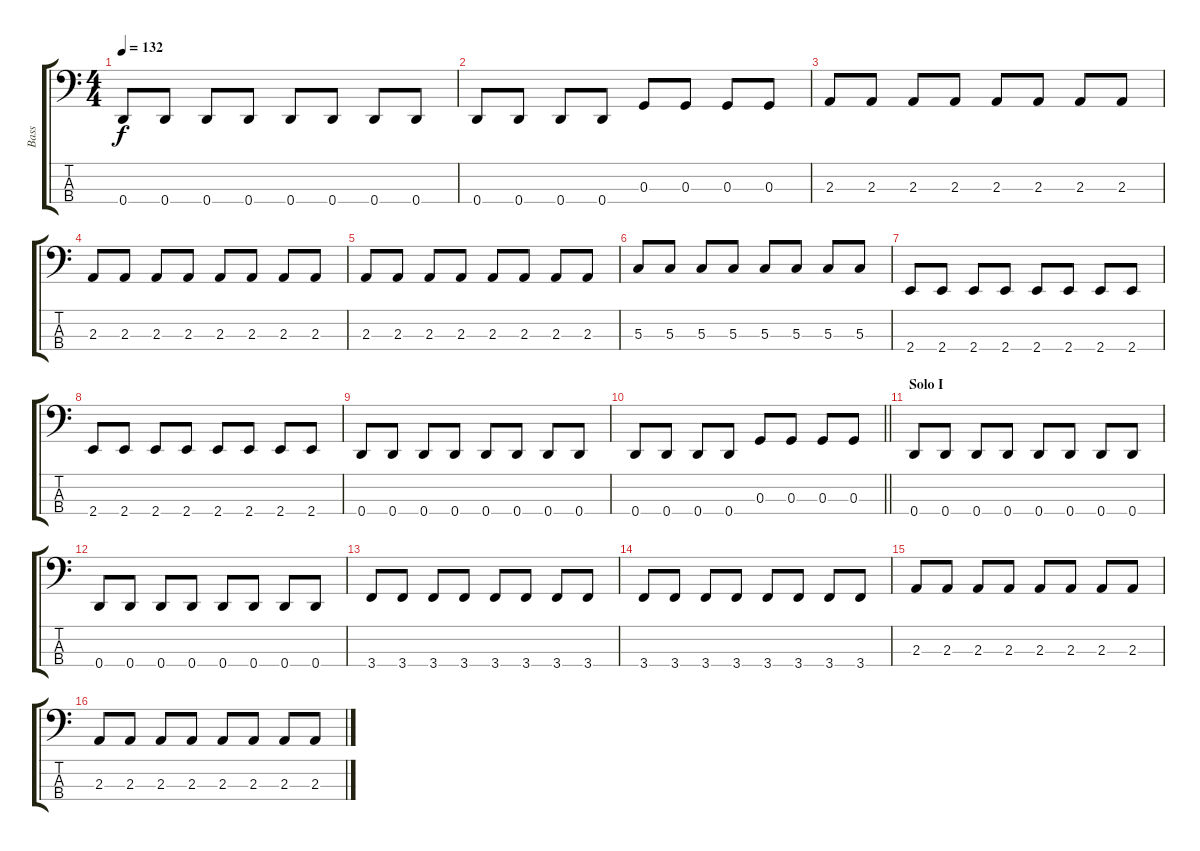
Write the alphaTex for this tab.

\track ("Bass" "Bass") {instrument electricbasspick}
\staff {score tabs}
\tuning (F2 C2 G1 D1) {hide}
\ts (4 4)
\tempo 132
\clef f4
\ks c
0.4.8{dy f} 0.4.8 0.4.8 0.4.8 0.4.8 0.4.8 0.4.8 0.4.8 |
0.4.8 0.4.8 0.4.8 0.4.8 0.3.8 0.3.8 0.3.8 0.3.8 |
2.3.8 2.3.8 2.3.8 2.3.8 2.3.8 2.3.8 2.3.8 2.3.8 |
2.3.8 2.3.8 2.3.8 2.3.8 2.3.8 2.3.8 2.3.8 2.3.8 |
2.3.8 2.3.8 2.3.8 2.3.8 2.3.8 2.3.8 2.3.8 2.3.8 |
5.3.8 5.3.8 5.3.8 5.3.8 5.3.8 5.3.8 5.3.8 5.3.8 |
2.4.8 2.4.8 2.4.8 2.4.8 2.4.8 2.4.8 2.4.8 2.4.8 |
2.4.8 2.4.8 2.4.8 2.4.8 2.4.8 2.4.8 2.4.8 2.4.8 |
0.4.8 0.4.8 0.4.8 0.4.8 0.4.8 0.4.8 0.4.8 0.4.8 |
\barLineRight lightlight
0.4.8 0.4.8 0.4.8 0.4.8 0.3.8 0.3.8 0.3.8 0.3.8 |
\section ("" "Solo I")
0.4.8 0.4.8 0.4.8 0.4.8 0.4.8 0.4.8 0.4.8 0.4.8 |
0.4.8 0.4.8 0.4.8 0.4.8 0.4.8 0.4.8 0.4.8 0.4.8 |
3.4.8 3.4.8 3.4.8 3.4.8 3.4.8 3.4.8 3.4.8 3.4.8 |
3.4.8 3.4.8 3.4.8 3.4.8 3.4.8 3.4.8 3.4.8 3.4.8 |
2.3.8 2.3.8 2.3.8 2.3.8 2.3.8 2.3.8 2.3.8 2.3.8 |
2.3.8 2.3.8 2.3.8 2.3.8 2.3.8 2.3.8 2.3.8 2.3.8
